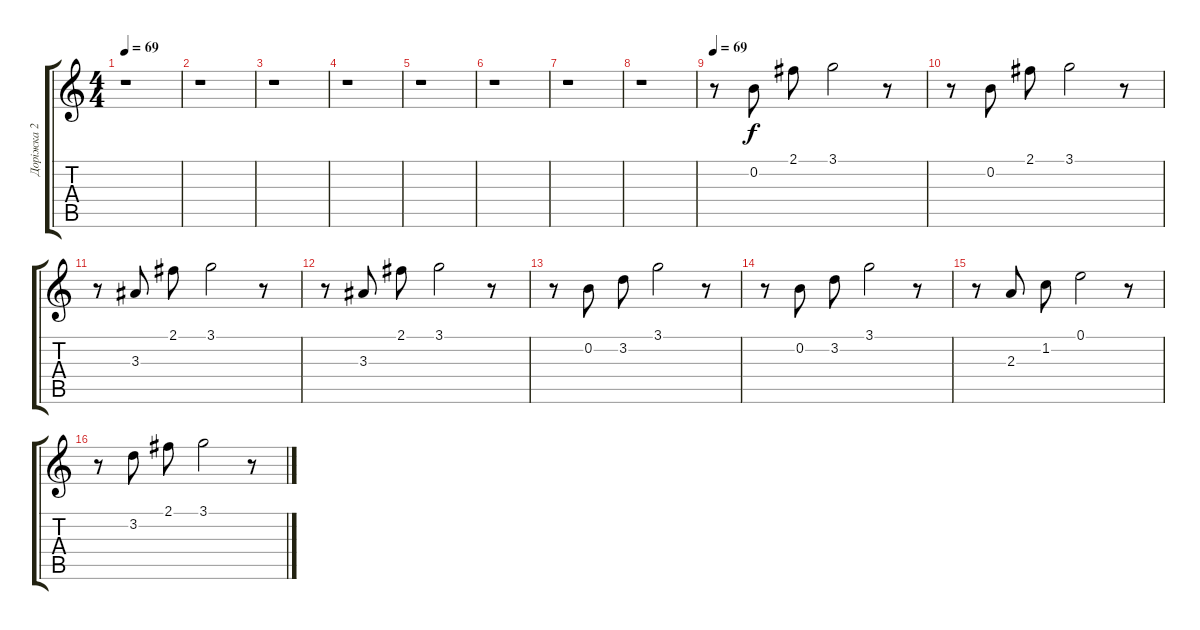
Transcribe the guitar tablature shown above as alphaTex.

\track ("Доріжка 2" "Доріжка 2") {instrument electricguitarclean}
\staff {score tabs}
\tuning (E4 B3 G3 D3 A2 E2) {hide}
\ts (4 4)
\tempo 69
\clef g2
\ks c
r.1{dy f instrument electricguitarclean} |
r.1 |
r.1 |
r.1 |
r.1 |
r.1 |
r.1 |
r.1 |
\tempo 69
r.8 0.2.8 2.1.8 3.1.2 r.8 |
r.8 0.2.8 2.1.8 3.1.2 r.8 |
r.8 3.3.8 2.1.8 3.1.2 r.8 |
r.8 3.3.8 2.1.8 3.1.2 r.8 |
r.8 0.2.8 3.2.8 3.1.2 r.8 |
r.8 0.2.8 3.2.8 3.1.2 r.8 |
r.8 2.3.8 1.2.8 0.1.2 r.8 |
r.8 3.2.8 2.1.8 3.1.2 r.8
